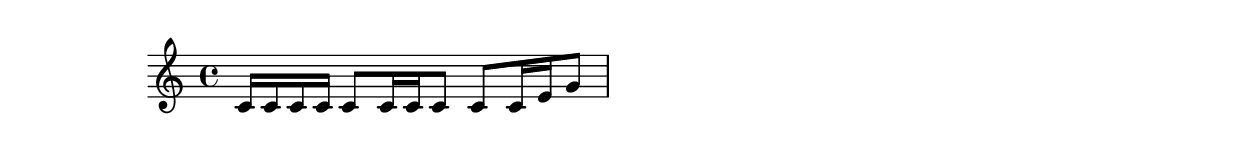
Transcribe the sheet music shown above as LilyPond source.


\version "2.1.22"

\header {

    texidoc = "In french style beaming, the stems do not go between beams."

}

\score { \notes
	 \relative c'
	 {
	     \override Stem  #'french-beaming = ##t
	     c16[ c c c]
	     c8[ c16 c16 c8]
	     c8[ c16 e16 g8]
	 }

    \paper { raggedright= ##t }

     }


